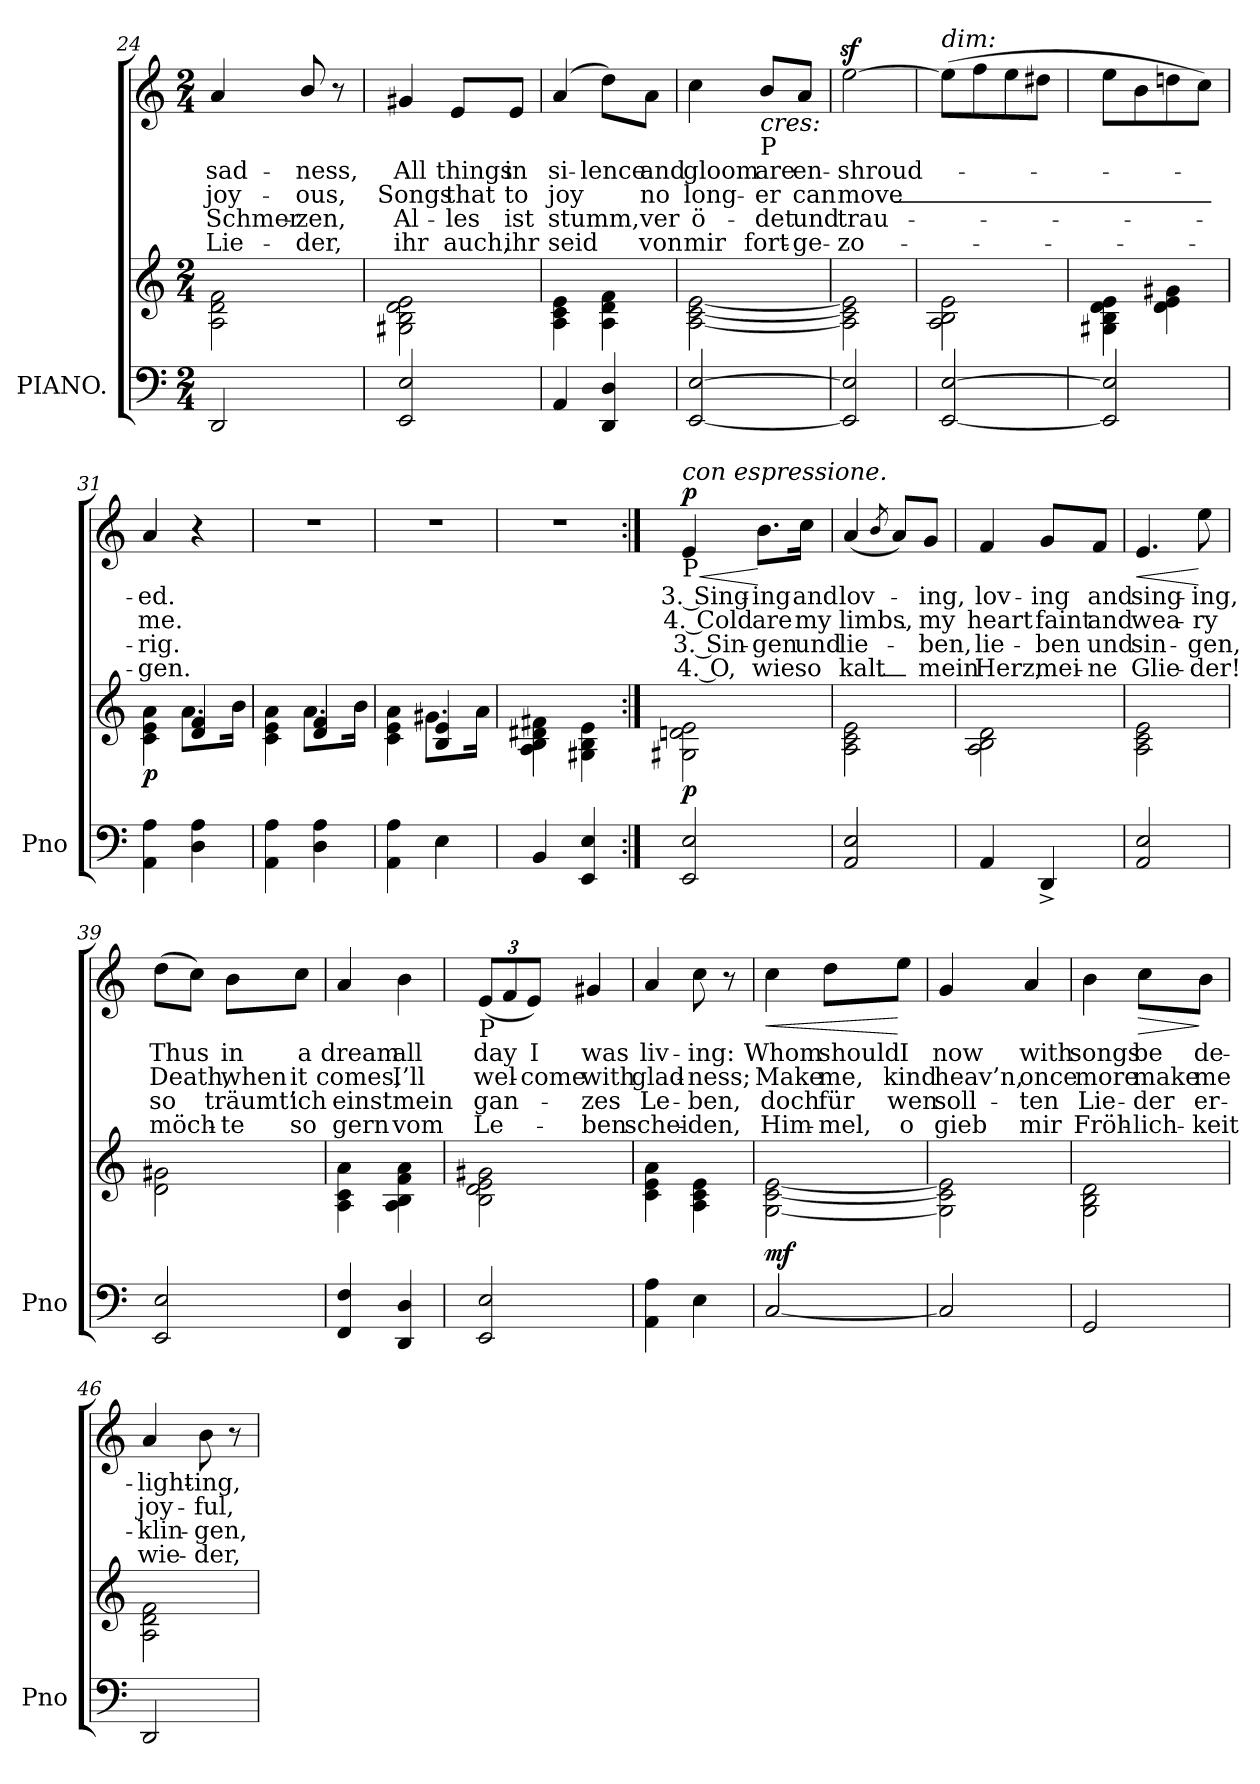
**kern	**kern	**dynam	**kern	**text	**text	**text	**text	**dynam
*part2	*part2	*part2	*part1	*part1	*part1	*part1	*part1	*part1
*staff3	*staff2	*staff2/3	*staff1	*staff1	*staff1	*staff1	*staff1	*staff1
*I"PIANO.	*	*	*	*	*	*	*	*
*I'Pno	*	*	*	*	*	*	*	*
*clefF4	*clefG2	*	*clefG2	*	*	*	*	*
*k[]	*k[]	*	*k[]	*	*	*	*	*
*M2/4	*M2/4	*	*M2/4	*	*	*	*	*
=24	=24	=24	=24	=24	=24	=24	=24	=24
*	*^	*	*	*	*	*	*	*
!	!	!	!	!	!LO:LY:b	!LO:LY:b	!LO:LY:b	!LO:LY:b	!
2DD/	2ryy	2A\ 2d\ 2f\	.	4a/	sad-	joy-	Schmer-	Lie-	.
!	!	!	!	!	!LO:LY:b	!LO:LY:b	!LO:LY:b	!LO:LY:b	!
.	.	.	.	8b/	-ness,	-ous,	-zen,	-der,	.
.	.	.	.	8r	.	.	.	.	.
=25	=25	=25	=25	=25	=25	=25	=25	=25	=25
!	!	!	!	!	!LO:LY:b	!LO:LY:b	!LO:LY:b	!LO:LY:b	!
2EE/ 2E/	2ryy	2G#X\ 2B\ 2d\ 2e\	.	4g#X/	All	Songs	Al-	ihr	.
!	!	!	!	!	!LO:LY:b	!LO:LY:b	!LO:LY:b	!LO:LY:b	!
.	.	.	.	8e/L	things	that	-les	auch,	.
!	!	!	!	!	!LO:LY:b	!LO:LY:b	!LO:LY:b	!LO:LY:b	!
.	.	.	.	8e/J	in	to	ist	ihr	.
!!LO:LB:g=z
=26	=26	=26	=26	=26	=26	=26	=26	=26	=26
!	!	!	!	!	!LO:LY:b	!LO:LY:b	!LO:LY:b	!LO:LY:b	!
4AA/	2ryy	4A\ 4c\ 4e\	.	(>4a/	si-	joy	stumm,	seid	.
!	!	!	!	!	!LO:LY:b	!	!	!	!
4DD/ 4D/	.	4A\ 4d\ 4f\	.	8dd\L)	-lence	.	.	.	.
!	!	!	!	!	!LO:LY:b	!LO:LY:b	!LO:LY:b	!LO:LY:b	!
.	.	.	.	8a\J	and	no	ver	von	.
=27	=27	=27	=27	=27	=27	=27	=27	=27	=27
!	!	!	!	!	!LO:LY:b	!LO:LY:b	!LO:LY:b	!LO:LY:b	!
[2EE/ [2E/	2ryy	[2A\ [2c\ [2e\	.	4cc\	gloom	long-	ö-	mir	.
!	!	!	!	!LO:TX:b:i:t=cres&colon;	!	!	!	!	!
!	!	!	!	!LO:TX:b:t=P	!	!	!	!	!
!	!	!	!	!	!LO:LY:b	!LO:LY:b	!LO:LY:b	!LO:LY:b	!
.	.	.	.	8b/L	are	-er	-det	fort-	.
!	!	!	!	!	!LO:LY:b	!LO:LY:b	!LO:LY:b	!LO:LY:b	!
.	.	.	.	8a/J	en-	can	und	-ge-	.
=28	=28	=28	=28	=28	=28	=28	=28	=28	=28
!	!	!	!	!	!LO:LY:b	!LO:LY:b	!LO:LY:b	!LO:LY:b	!
2EE/] 2E/]	2ryy	2A\] 2c\] 2e\]	.	[2eez>\	shroud-	move_	trau-	-zo-	.
=29	=29	=29	=29	=29	=29	=29	=29	=29	=29
!	!	!	!	!LO:TX:a:i:t=dim&colon;	!	!	!	!	!
[2EE/ [2E/	2ryy	2A\ 2B\ 2e\	.	(>8ee\L]	.	.	.	.	.
.	.	.	.	8ff\	.	.	.	.	.
.	.	.	.	8ee\	.	.	.	.	.
.	.	.	.	8dd#X\J	.	.	.	.	.
=30	=30	=30	=30	=30	=30	=30	=30	=30	=30
2EE/] 2E/]	2ryy	4G#X\ 4B\ 4d\ 4e\	.	8ee\L	.	.	.	.	.
.	.	.	.	8b\	.	.	.	.	.
.	.	4d\ 4e\ 4g#X\	.	8ddn\	.	.	.	.	.
.	.	.	.	8cc\J)	.	.	.	.	.
=31	=31	=31	=31	=31	=31	=31	=31	=31	=31
!	!	!	!LO:DY:b	!	!LO:LY:b	!LO:LY:b	!LO:LY:b	!LO:LY:b	!
4AA\ 4A\	4ryy	4c\ 4e\ 4a\	p	4a/	-ed.	me.	-rig.	-gen.	.
4D\ 4A\	4d/ 4f/	8.a\L	.	4r	.	.	.	.	.
.	.	16b\Jk	.	.	.	.	.	.	.
=32	=32	=32	=32	=32	=32	=32	=32	=32	=32
4AA\ 4A\	4ryy	4c\ 4e\ 4a\	.	2rdd	.	.	.	.	.
4D\ 4A\	4d/ 4f/	8.a\L	.	.	.	.	.	.	.
.	.	16b\Jk	.	.	.	.	.	.	.
!!LO:LB:g=z
=33	=33	=33	=33	=33	=33	=33	=33	=33	=33
4AA\ 4A\	4ryy	4c\ 4e\ 4a\	.	2rdd	.	.	.	.	.
4E\	4B/ 4e/	8.g#X\L	.	.	.	.	.	.	.
.	.	16a\Jk	.	.	.	.	.	.	.
=34	=34	=34	=34	=34	=34	=34	=34	=34	=34
4BB/	2ryy	4A\ 4B\ 4d#X\ 4f#X\	.	2rdd	.	.	.	.	.
4EE/ 4E/	.	4G#X\ 4B\ 4e\	.	.	.	.	.	.	.
=35:|!	=35:|!	=35:|!	=35:|!	=35:|!	=35:|!	=35:|!	=35:|!	=35:|!	=35:|!
!	!	!	!	!LO:TX:a:i:t=con espressione.	!	!	!	!	!
!	!	!	!	!LO:TX:b:t=P	!	!	!	!	!
!	!	!	!LO:DY:b	!	!LO:LY:b	!LO:LY:b	!LO:LY:b	!LO:LY:b	!LO:HP:b
!	!	!	!	!	!	!	!	!	!LO:DY:n=1:a
2EE/ 2E/	2ryy	2G#X\ 2dn\ 2e\	p	4e/	3. Sing-	4. Cold	3. Sin-	4. O,	< p
!	!	!	!	!	!LO:LY:b	!LO:LY:b	!LO:LY:b	!LO:LY:b	!
.	.	.	.	8.b\L	-ing	are	-gen	wie	[
!	!	!	!	!	!LO:LY:b	!LO:LY:b	!LO:LY:b	!LO:LY:b	!
.	.	.	.	16cc\Jk	and	my	und	so	.
=36	=36	=36	=36	=36	=36	=36	=36	=36	=36
!	!	!	!	!	!LO:LY:b	!LO:LY:b	!LO:LY:b	!LO:LY:b	!
2AA/ 2E/	2ryy	2A\ 2c\ 2e\	.	(<4a/	lov-	limbs,_	lie-	kalt_	.
.	.	.	.	8qb/	.	.	.	.	.
.	.	.	.	8a/L)	.	.	.	.	.
!	!	!	!	!	!LO:LY:b	!LO:LY:b	!LO:LY:b	!LO:LY:b	!
.	.	.	.	8g/J	-ing,	my	-ben,	mein	.
=37	=37	=37	=37	=37	=37	=37	=37	=37	=37
!	!	!	!	!	!LO:LY:b	!LO:LY:b	!LO:LY:b	!LO:LY:b	!
4AA/	2ryy	2A\ 2B\ 2d\	.	4f/	lov-	heart	lie-	Herz,	.
!	!	!	!	!	!LO:LY:b	!LO:LY:b	!LO:LY:b	!LO:LY:b	!
4DD^/	.	.	.	8g/L	-ing	faint	-ben	mei-	.
!	!	!	!	!	!LO:LY:b	!LO:LY:b	!LO:LY:b	!LO:LY:b	!
.	.	.	.	8f/J	and	and	und	-ne	.
=38	=38	=38	=38	=38	=38	=38	=38	=38	=38
!	!	!	!	!	!LO:LY:b	!LO:LY:b	!LO:LY:b	!LO:LY:b	!LO:HP:b
2AA/ 2E/	2ryy	2A\ 2c\ 2e\	.	4.e/	sing-	wea-	sin-	Glie-	<
!	!	!	!	!	!LO:LY:b	!LO:LY:b	!LO:LY:b	!LO:LY:b	!
.	.	.	.	8ee\	-ing,	-ry	-gen,	-der!	[
!!LO:PB:g=z
=39	=39	=39	=39	=39	=39	=39	=39	=39	=39
!	!	!	!	!	!LO:LY:b	!LO:LY:b	!LO:LY:b	!LO:LY:b	!
2EE/ 2E/	2ryy	2d\ 2g#X\	.	(>8dd\L	Thus	Death,	so	möch-	.
.	.	.	.	8cc\J)	.	.	.	.	.
!	!	!	!	!	!LO:LY:b	!LO:LY:b	!LO:LY:b	!LO:LY:b	!
.	.	.	.	8b\L	in	when	träumt’	-te	.
!	!	!	!	!	!LO:LY:b	!LO:LY:b	!LO:LY:b	!LO:LY:b	!
.	.	.	.	8cc\J	a	it	ich	so	.
=40	=40	=40	=40	=40	=40	=40	=40	=40	=40
!	!	!	!	!	!LO:LY:b	!LO:LY:b	!LO:LY:b	!LO:LY:b	!
4FF/ 4F/	2ryy	4A\ 4c\ 4a\	.	4a/	dream	comes,	einst	gern	.
!	!	!	!	!	!LO:LY:b	!LO:LY:b	!LO:LY:b	!LO:LY:b	!
4DD/ 4D/	.	4A\ 4B\ 4f\ 4a\	.	4b\	all	I’ll	mein	vom	.
=41	=41	=41	=41	=41	=41	=41	=41	=41	=41
*	*	*	*	*Xbrackettup	*	*	*	*	*
!	!	!	!	!LO:TX:b:t=P	!	!	!	!	!
!	!	!	!	!	!LO:LY:b	!LO:LY:b	!LO:LY:b	!LO:LY:b	!
2EE/ 2E/	2ryy	2B\ 2d\ 2e\ 2g#X\	.	(>12e/L	day	wel-	gan-	Le-	.
.	.	.	.	12f/	.	.	.	.	.
!	!	!	!	!	!LO:LY:b	!LO:LY:b	!	!	!
.	.	.	.	12e/J)	I	-come	.	.	.
!	!	!	!	!	!LO:LY:b	!LO:LY:b	!LO:LY:b	!LO:LY:b	!
.	.	.	.	4g#X/	was	with	-zes	-ben	.
=42	=42	=42	=42	=42	=42	=42	=42	=42	=42
!	!	!	!	!	!LO:LY:b	!LO:LY:b	!LO:LY:b	!LO:LY:b	!
4AA\ 4A\	2ryy	4c\ 4e\ 4a\	.	4a/	liv-	glad-	Le-	schei-	.
!	!	!	!	!	!LO:LY:b	!LO:LY:b	!LO:LY:b	!LO:LY:b	!
4E\	.	4A\ 4c\ 4e\	.	8cc\	-ing:	-ness;	-ben,	-den,	.
.	.	.	.	8r	.	.	.	.	.
=43	=43	=43	=43	=43	=43	=43	=43	=43	=43
!	!	!	!LO:DY:b	!	!LO:LY:b	!LO:LY:b	!LO:LY:b	!LO:LY:b	!LO:HP:b
[2C/	2ryy	[2G\ [2c\ [2e\	mf	4cc\	Whom	Make	doch	Him-	<
!	!	!	!	!	!LO:LY:b	!LO:LY:b	!LO:LY:b	!LO:LY:b	!
.	.	.	.	8dd\L	should	me,	für	-mel,	.
!	!	!	!	!	!LO:LY:b	!LO:LY:b	!LO:LY:b	!LO:LY:b	!
.	.	.	.	8ee\J	I	kind	wen	o	[
=44	=44	=44	=44	=44	=44	=44	=44	=44	=44
!	!	!	!	!	!LO:LY:b	!LO:LY:b	!LO:LY:b	!LO:LY:b	!
2C/]	2ryy	2G\] 2c\] 2e\]	.	4g/	now	heav’n,	soll-	gieb	.
!	!	!	!	!	!LO:LY:b	!LO:LY:b	!LO:LY:b	!LO:LY:b	!
.	.	.	.	4a/	with	once	-ten	mir	.
!!LO:LB:g=z
=45	=45	=45	=45	=45	=45	=45	=45	=45	=45
!	!	!	!	!	!LO:LY:b	!LO:LY:b	!LO:LY:b	!LO:LY:b	!
2GG/	2ryy	2G\ 2B\ 2d\	.	4b\	songs	more	Lie-	Fröh-	.
!	!	!	!	!	!LO:LY:b	!LO:LY:b	!LO:LY:b	!LO:LY:b	!LO:HP:b
.	.	.	.	8cc\L	be	make	-der	-lich-	>
!	!	!	!	!	!LO:LY:b	!LO:LY:b	!LO:LY:b	!LO:LY:b	!
.	.	.	.	8b\J	de-	me	er-	-keit	]
=46	=46	=46	=46	=46	=46	=46	=46	=46	=46
!	!	!	!	!	!LO:LY:b	!LO:LY:b	!LO:LY:b	!LO:LY:b	!
2DD/	2ryy	2A\ 2d\ 2f\	.	4a/	-light-	joy-	-klin-	wie-	.
!	!	!	!	!	!LO:LY:b	!LO:LY:b	!LO:LY:b	!LO:LY:b	!
.	.	.	.	8b\	-ing,	-ful,	-gen,	-der,	.
.	.	.	.	8r	.	.	.	.	.
*	*v	*v	*	*	*	*	*	*	*
=	=	=	=	=	=	=	=	=
*-	*-	*-	*-	*-	*-	*-	*-	*-
